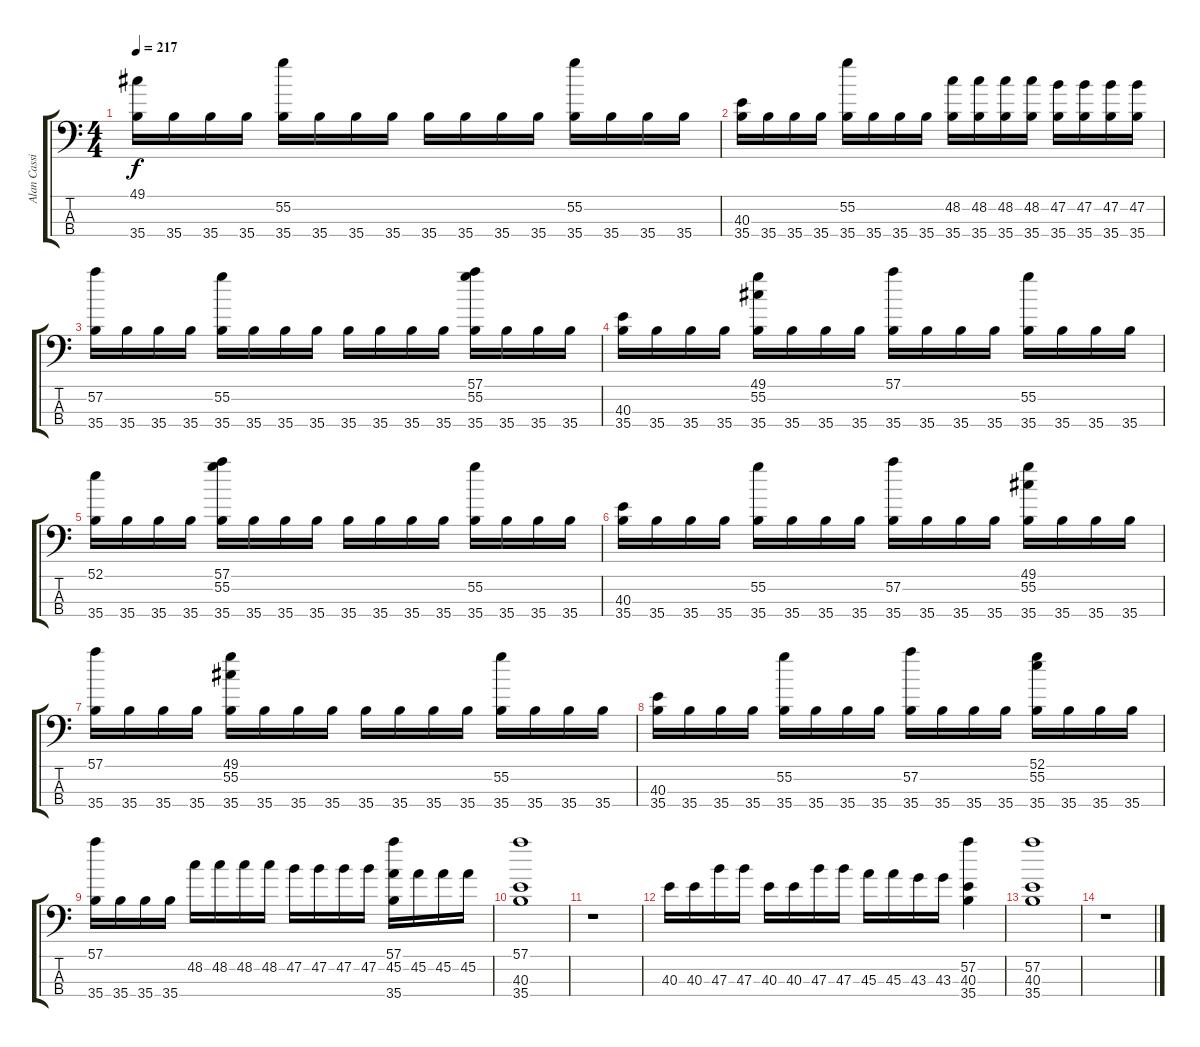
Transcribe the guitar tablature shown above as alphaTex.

\track ("Alan Cassidy (Drums)" "Alan Cassi") {instrument acousticgrandpiano}
\staff {score tabs}
\tuning (C-1 C-1 C-1 C-1) {hide}
\ts (4 4)
\tempo 217
\clef f4
\ks c
(49.1 35.4).16{dy f} 35.4.16 35.4.16 35.4.16 (55.2 35.4).16 35.4.16 35.4.16 35.4.16 35.4.16 35.4.16 35.4.16 35.4.16 (55.2 35.4).16 35.4.16 35.4.16 35.4.16 |
(40.3 35.4).16 35.4.16 35.4.16 35.4.16 (55.2 35.4).16 35.4.16 35.4.16 35.4.16 (48.2 35.4).16 (48.2 35.4).16 (48.2 35.4).16 (48.2 35.4).16 (47.2 35.4).16 (47.2 35.4).16 (47.2 35.4).16 (47.2 35.4).16 |
(57.2 35.4).16 35.4.16 35.4.16 35.4.16 (55.2 35.4).16 35.4.16 35.4.16 35.4.16 35.4.16 35.4.16 35.4.16 35.4.16 (57.1 55.2 35.4).16 35.4.16 35.4.16 35.4.16 |
(40.3 35.4).16 35.4.16 35.4.16 35.4.16 (49.1 55.2 35.4).16 35.4.16 35.4.16 35.4.16 (57.1 35.4).16 35.4.16 35.4.16 35.4.16 (55.2 35.4).16 35.4.16 35.4.16 35.4.16 |
(52.1 35.4).16 35.4.16 35.4.16 35.4.16 (57.1 55.2 35.4).16 35.4.16 35.4.16 35.4.16 35.4.16 35.4.16 35.4.16 35.4.16 (55.2 35.4).16 35.4.16 35.4.16 35.4.16 |
(40.3 35.4).16 35.4.16 35.4.16 35.4.16 (55.2 35.4).16 35.4.16 35.4.16 35.4.16 (57.2 35.4).16 35.4.16 35.4.16 35.4.16 (49.1 55.2 35.4).16 35.4.16 35.4.16 35.4.16 |
(57.1 35.4).16 35.4.16 35.4.16 35.4.16 (49.1 55.2 35.4).16 35.4.16 35.4.16 35.4.16 35.4.16 35.4.16 35.4.16 35.4.16 (55.2 35.4).16 35.4.16 35.4.16 35.4.16 |
(40.3 35.4).16 35.4.16 35.4.16 35.4.16 (55.2 35.4).16 35.4.16 35.4.16 35.4.16 (57.2 35.4).16 35.4.16 35.4.16 35.4.16 (52.1 55.2 35.4).16 35.4.16 35.4.16 35.4.16 |
(57.1 35.4).16 35.4.16 35.4.16 35.4.16 48.2.16 48.2.16 48.2.16 48.2.16 47.2.16 47.2.16 47.2.16 47.2.16 (57.1 45.2 35.4).16 45.2.16 45.2.16 45.2.16 |
(57.1 40.3 35.4).1 |
r.1 |
40.3.16 40.3.16 47.3.16 47.3.16 40.3.16 40.3.16 47.3.16 47.3.16 45.3.16 45.3.16 43.3.16 43.3.16 (57.2 40.3 35.4).4 |
(57.2 40.3 35.4).1 |
r.1
